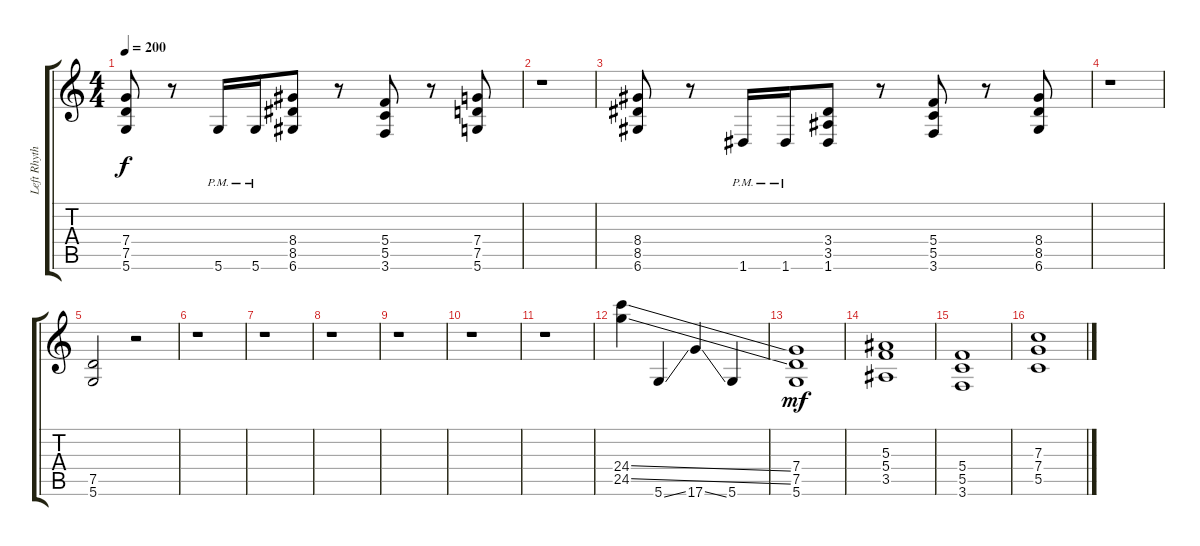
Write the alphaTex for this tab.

\track ("Left Rhythm Gtr" "Left Rhyth") {instrument overdrivenguitar}
\staff {score tabs}
\tuning (D4 A3 F3 C3 G2 D2) {hide}
\ts (4 4)
\tempo 200
\clef g2
\ks c
(7.4 7.5 5.6).8{dy f} r.8 5.6{pm}.16 5.6{pm}.16 (8.4 8.5 6.6).8 r.8 (5.4 5.5 3.6).8 r.8 (7.4 7.5 5.6).8 |
r.1 |
(8.4 8.5 6.6).8 r.8 1.6{pm}.16 1.6{pm}.16 (3.4 3.5 1.6).8 r.8 (5.4 5.5 3.6).8 r.8 (8.4 8.5 6.6).8 |
r.1 |
(7.5 5.6).2 r.2 |
r.1 |
r.1 |
r.1 |
r.1 |
r.1 |
r.1 |
(24.4{ss} 24.5{ss}).4 5.6{ss}.4 17.6{ss}.4 5.6.4 |
(7.4 7.5 5.6).1{dy mf} |
(5.3 5.4 3.5).1 |
(5.4 5.5 3.6).1 |
(7.3 7.4 5.5).1
